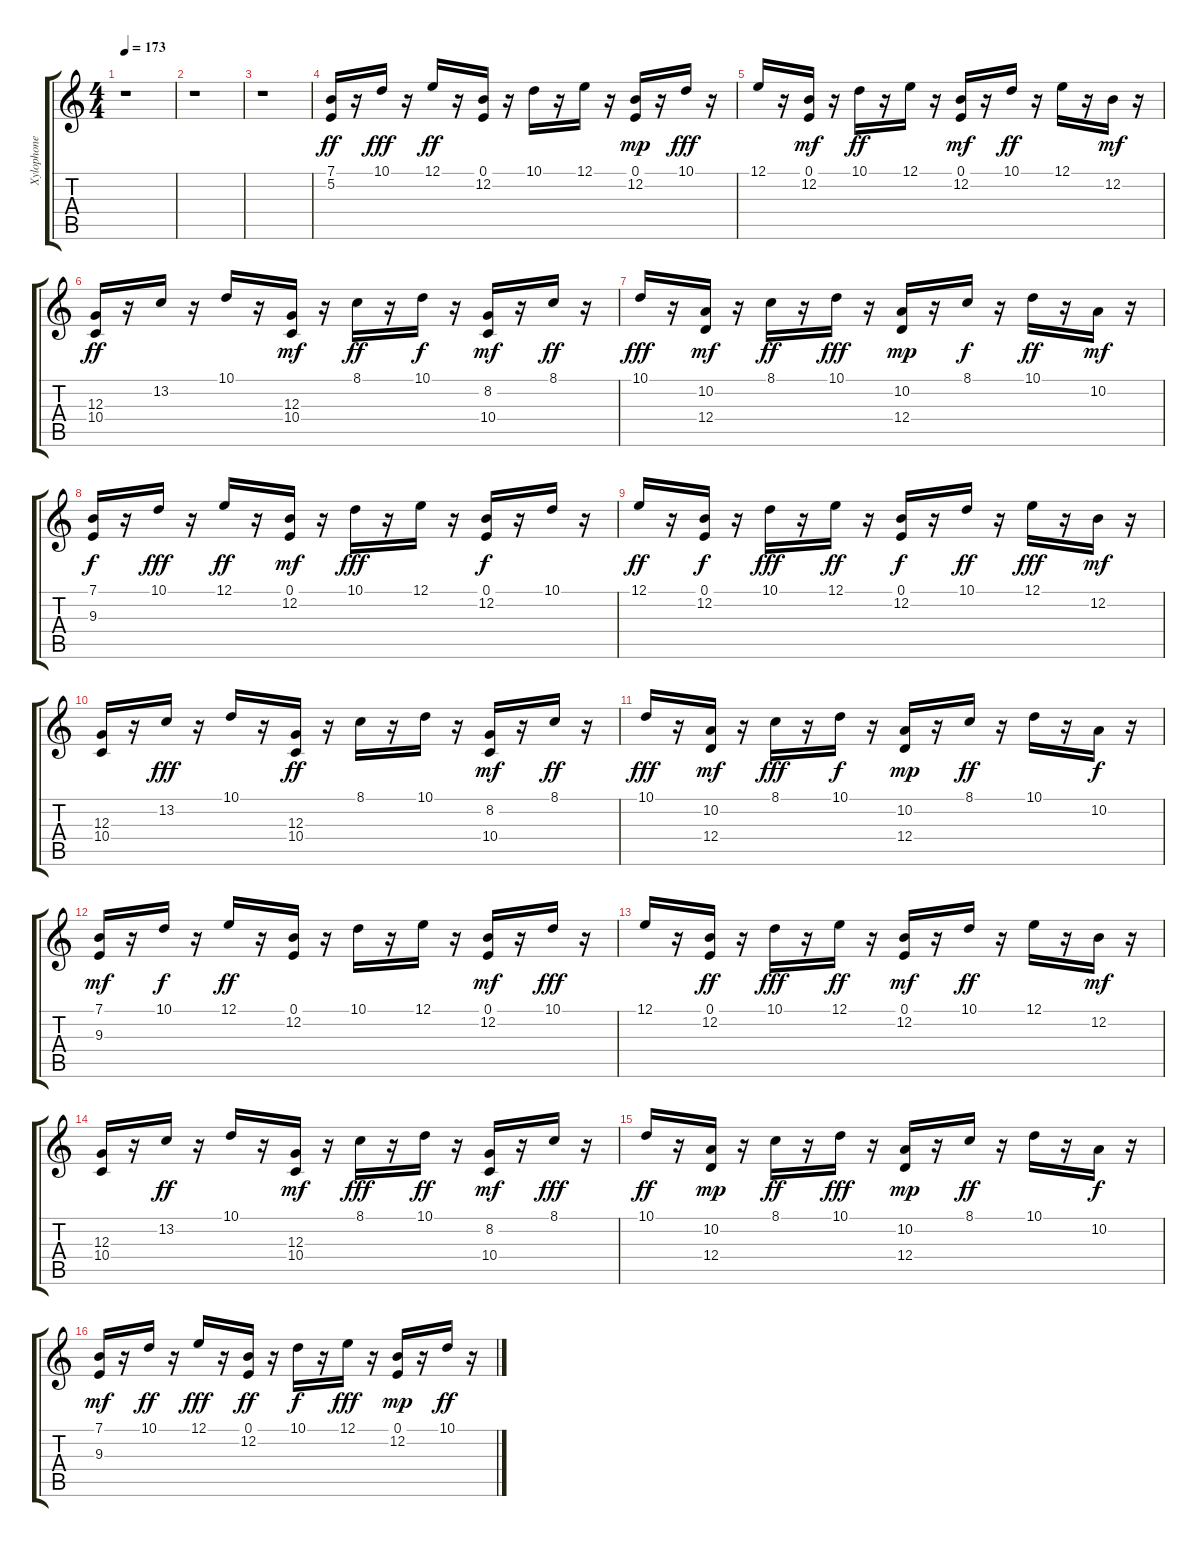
\track ("Xylophone" "Xylophone") {instrument xylophone}
\staff {score tabs}
\tuning (E4 B3 G3 D3 A2 E2) {hide}
\ts (4 4)
\tempo 173
\clef g2
\ks c
r.1{dy f} |
r.1 |
r.1 |
(7.1 5.2).16{dy ff} r.16 10.1.16{dy fff} r.16 12.1.16{dy ff} r.16 (0.1 12.2).16 r.16 10.1.16 r.16 12.1.16 r.16 (0.1 12.2).16{dy mp} r.16 10.1.16{dy fff} r.16 |
12.1.16 r.16 (0.1 12.2).16{dy mf} r.16 10.1.16{dy ff} r.16 12.1.16 r.16 (0.1 12.2).16{dy mf} r.16 10.1.16{dy ff} r.16 12.1.16 r.16 12.2.16{dy mf} r.16 |
(12.3 10.4).16{dy ff} r.16 13.2.16 r.16 10.1.16 r.16 (12.3 10.4).16{dy mf} r.16 8.1.16{dy ff} r.16 10.1.16{dy f} r.16 (8.2 10.4).16{dy mf} r.16 8.1.16{dy ff} r.16 |
10.1.16{dy fff} r.16 (10.2 12.4).16{dy mf} r.16 8.1.16{dy ff} r.16 10.1.16{dy fff} r.16 (10.2 12.4).16{dy mp} r.16 8.1.16{dy f} r.16 10.1.16{dy ff} r.16 10.2.16{dy mf} r.16 |
(7.1 9.3).16{dy f} r.16 10.1.16{dy fff} r.16 12.1.16{dy ff} r.16 (0.1 12.2).16{dy mf} r.16 10.1.16{dy fff} r.16 12.1.16 r.16 (0.1 12.2).16{dy f} r.16 10.1.16 r.16 |
12.1.16{dy ff} r.16 (0.1 12.2).16{dy f} r.16 10.1.16{dy fff} r.16 12.1.16{dy ff} r.16 (0.1 12.2).16{dy f} r.16 10.1.16{dy ff} r.16 12.1.16{dy fff} r.16 12.2.16{dy mf} r.16 |
(12.3 10.4).16 r.16 13.2.16{dy fff} r.16 10.1.16 r.16 (12.3 10.4).16{dy ff} r.16 8.1.16 r.16 10.1.16 r.16 (8.2 10.4).16{dy mf} r.16 8.1.16{dy ff} r.16 |
10.1.16{dy fff} r.16 (10.2 12.4).16{dy mf} r.16 8.1.16{dy fff} r.16 10.1.16{dy f} r.16 (10.2 12.4).16{dy mp} r.16 8.1.16{dy ff} r.16 10.1.16 r.16 10.2.16{dy f} r.16 |
(7.1 9.3).16{dy mf} r.16 10.1.16{dy f} r.16 12.1.16{dy ff} r.16 (0.1 12.2).16 r.16 10.1.16 r.16 12.1.16 r.16 (0.1 12.2).16{dy mf} r.16 10.1.16{dy fff} r.16 |
12.1.16 r.16 (0.1 12.2).16{dy ff} r.16 10.1.16{dy fff} r.16 12.1.16{dy ff} r.16 (0.1 12.2).16{dy mf} r.16 10.1.16{dy ff} r.16 12.1.16 r.16 12.2.16{dy mf} r.16 |
(12.3 10.4).16 r.16 13.2.16{dy ff} r.16 10.1.16 r.16 (12.3 10.4).16{dy mf} r.16 8.1.16{dy fff} r.16 10.1.16{dy ff} r.16 (8.2 10.4).16{dy mf} r.16 8.1.16{dy fff} r.16 |
10.1.16{dy ff} r.16 (10.2 12.4).16{dy mp} r.16 8.1.16{dy ff} r.16 10.1.16{dy fff} r.16 (10.2 12.4).16{dy mp} r.16 8.1.16{dy ff} r.16 10.1.16 r.16 10.2.16{dy f} r.16 |
(7.1 9.3).16{dy mf} r.16 10.1.16{dy ff} r.16 12.1.16{dy fff} r.16 (0.1 12.2).16{dy ff} r.16 10.1.16{dy f} r.16 12.1.16{dy fff} r.16 (0.1 12.2).16{dy mp} r.16 10.1.16{dy ff} r.16
